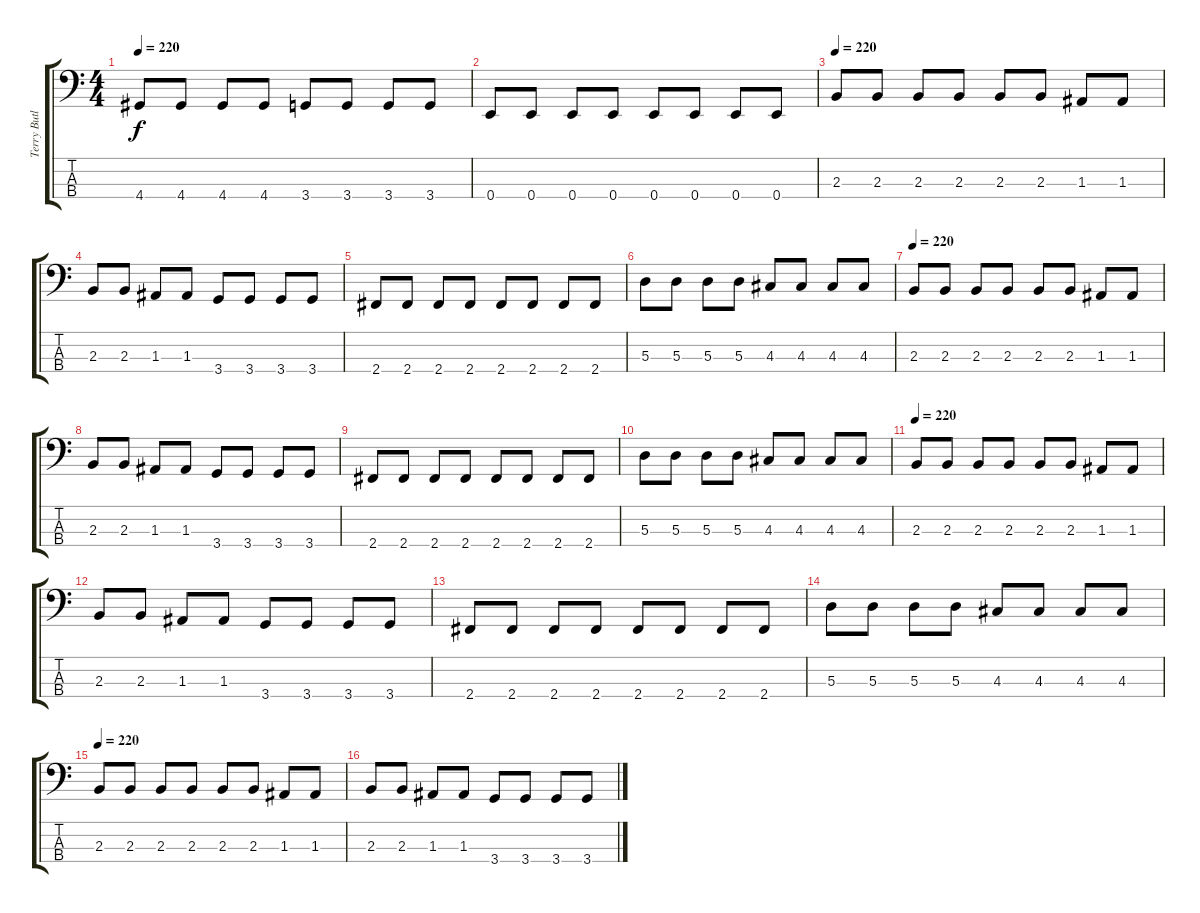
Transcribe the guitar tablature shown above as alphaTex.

\track ("Terry Butler" "Terry Butl") {instrument electricbasspick}
\staff {score tabs}
\tuning (G2 D2 A1 E1) {hide}
\ts (4 4)
\tempo 220
\clef f4
\ks c
4.4.8{dy f} 4.4.8 4.4.8 4.4.8 3.4.8 3.4.8 3.4.8 3.4.8 |
0.4.8 0.4.8 0.4.8 0.4.8 0.4.8 0.4.8 0.4.8 0.4.8 |
\tempo 220
2.3.8 2.3.8 2.3.8 2.3.8 2.3.8 2.3.8 1.3.8 1.3.8 |
2.3.8 2.3.8 1.3.8 1.3.8 3.4.8 3.4.8 3.4.8 3.4.8 |
2.4.8 2.4.8 2.4.8 2.4.8 2.4.8 2.4.8 2.4.8 2.4.8 |
5.3.8 5.3.8 5.3.8 5.3.8 4.3.8 4.3.8 4.3.8 4.3.8 |
\tempo 220
2.3.8 2.3.8 2.3.8 2.3.8 2.3.8 2.3.8 1.3.8 1.3.8 |
2.3.8 2.3.8 1.3.8 1.3.8 3.4.8 3.4.8 3.4.8 3.4.8 |
2.4.8 2.4.8 2.4.8 2.4.8 2.4.8 2.4.8 2.4.8 2.4.8 |
5.3.8 5.3.8 5.3.8 5.3.8 4.3.8 4.3.8 4.3.8 4.3.8 |
\tempo 220
2.3.8 2.3.8 2.3.8 2.3.8 2.3.8 2.3.8 1.3.8 1.3.8 |
2.3.8 2.3.8 1.3.8 1.3.8 3.4.8 3.4.8 3.4.8 3.4.8 |
2.4.8 2.4.8 2.4.8 2.4.8 2.4.8 2.4.8 2.4.8 2.4.8 |
5.3.8 5.3.8 5.3.8 5.3.8 4.3.8 4.3.8 4.3.8 4.3.8 |
\tempo 220
2.3.8 2.3.8 2.3.8 2.3.8 2.3.8 2.3.8 1.3.8 1.3.8 |
2.3.8 2.3.8 1.3.8 1.3.8 3.4.8 3.4.8 3.4.8 3.4.8
